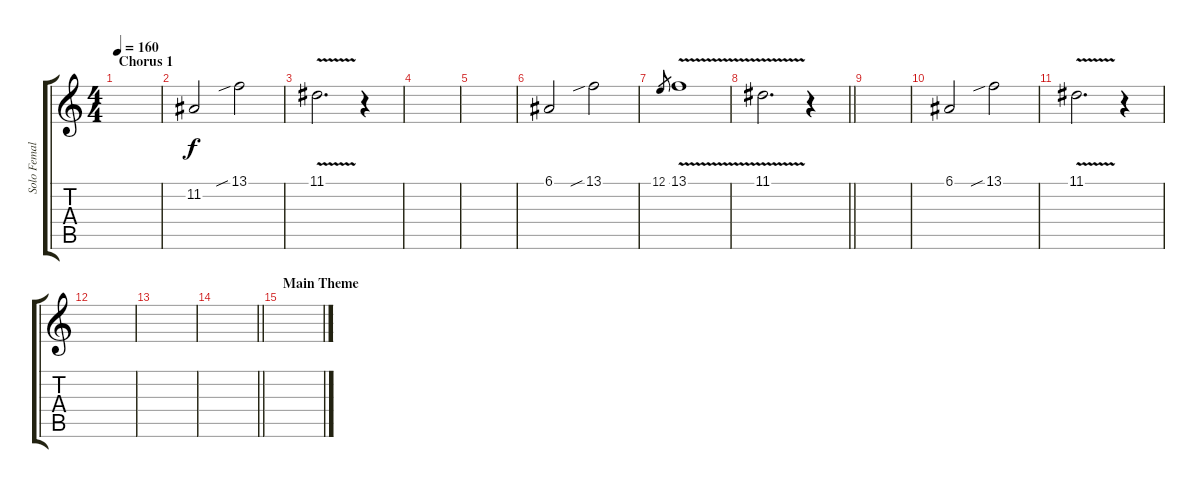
\track ("Solo Female" "Solo Femal") {instrument synthvoice}
\staff {score tabs}
\tuning (E4 B3 G3 D3 A2 E2) {hide}
\ts (4 4)
\section ("" "Chorus 1")
\tempo 160
\clef g2
\ks c
|
11.2.2 13.1{sib}.2 |
11.1{v}.2{d} r.4 |
|
|
6.1.2 13.1{sib}.2 |
12.1.8{gr} 13.1{v}.1 |
\barLineRight lightlight
11.1{v}.2{d} r.4 |
|
6.1.2 13.1{sib}.2 |
11.1{v}.2{d} r.4 |
|
|
\barLineRight lightlight
|
\section ("" "Main Theme")
